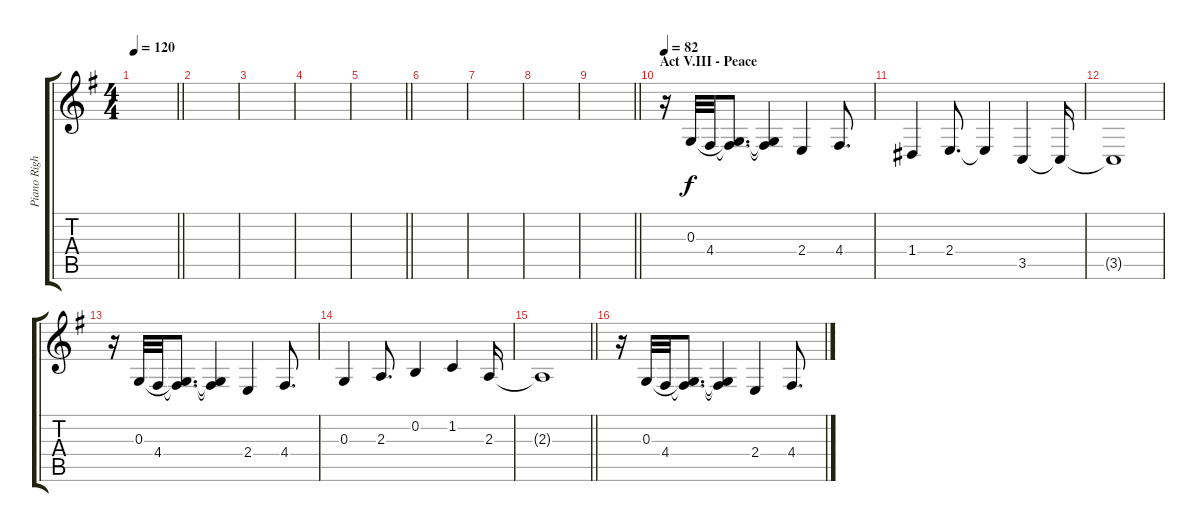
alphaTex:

\track ("Piano Right Standard" "Piano Righ") {instrument acousticgrandpiano}
\staff {score tabs}
\tuning (E4 B3 G3 D3 A2 E2) {hide}
\ts (4 4)
\tempo 120
\clef g2
\barLineRight lightlight
\ks eminor
|
\section ("" "")
|
|
|
\barLineRight lightlight
|
|
|
|
\barLineRight lightlight
|
\section ("" "Act V.III - Peace")
\tempo 82
r.16{volume 14} 0.3.32 4.4.32 (0.3{t} 4.4{t}).8{d} (0.3{t} 4.4{t}).4 2.4.4 4.4.8{d} |
1.4.4 2.4.8{d} 2.4{t}.4 3.5.4 3.5{t}.16 |
3.5{t}.1 |
r.16 0.3.32 4.4.32 (0.3{t} 4.4{t}).8{d} (0.3{t} 4.4{t}).4 2.4.4 4.4.8{d} |
0.3.4 2.3.8{d} 0.2.4 1.2.4 2.3.16 |
\barLineRight lightlight
2.3{t}.1 |
r.16 0.3.32 4.4.32 (0.3{t} 4.4{t}).8{d} (0.3{t} 4.4{t}).4 2.4.4 4.4.8{d}
